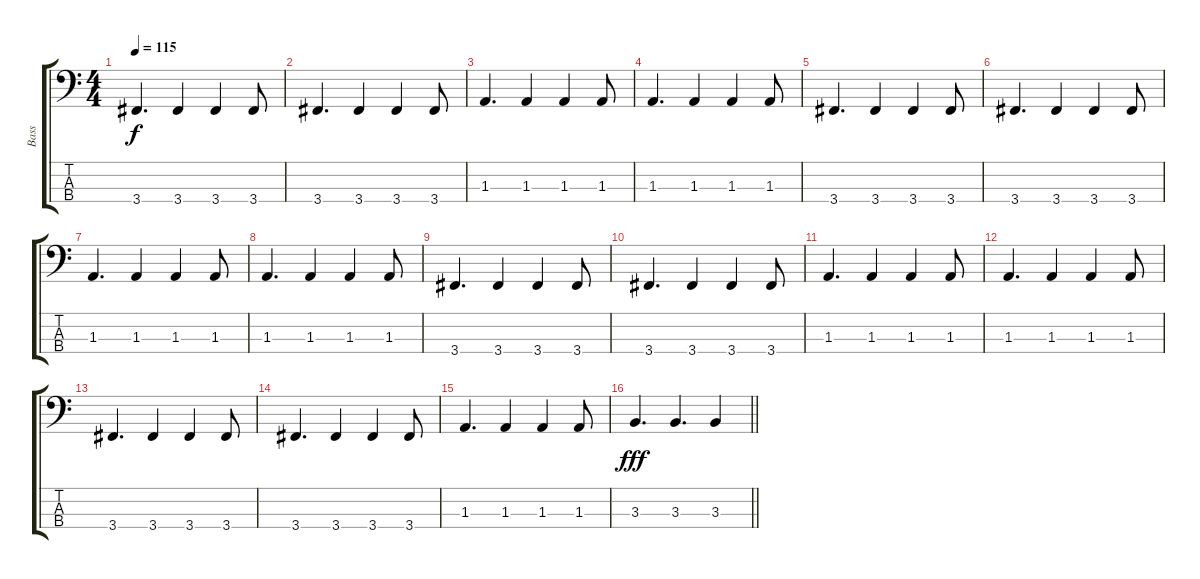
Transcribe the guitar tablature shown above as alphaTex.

\track ("Bass" "Bass") {instrument electricbassfinger}
\staff {score tabs}
\tuning (Gb2 Db2 Ab1 Eb1) {hide}
\ts (4 4)
\tempo 115
\clef f4
\ks c
3.4.4{d dy f} 3.4.4 3.4.4 3.4.8 |
3.4.4{d} 3.4.4 3.4.4 3.4.8 |
1.3.4{d} 1.3.4 1.3.4 1.3.8 |
1.3.4{d} 1.3.4 1.3.4 1.3.8 |
3.4.4{d} 3.4.4 3.4.4 3.4.8 |
3.4.4{d} 3.4.4 3.4.4 3.4.8 |
1.3.4{d} 1.3.4 1.3.4 1.3.8 |
1.3.4{d} 1.3.4 1.3.4 1.3.8 |
3.4.4{d} 3.4.4 3.4.4 3.4.8 |
3.4.4{d} 3.4.4 3.4.4 3.4.8 |
1.3.4{d} 1.3.4 1.3.4 1.3.8 |
1.3.4{d} 1.3.4 1.3.4 1.3.8 |
3.4.4{d} 3.4.4 3.4.4 3.4.8 |
3.4.4{d} 3.4.4 3.4.4 3.4.8 |
1.3.4{d} 1.3.4 1.3.4 1.3.8 |
\barLineRight lightlight
3.3.4{d dy fff} 3.3.4{d} 3.3.4
